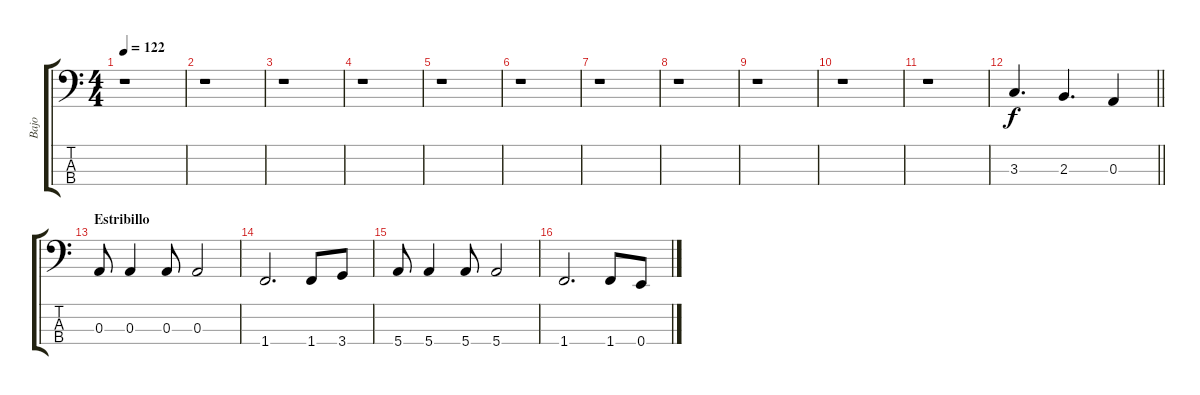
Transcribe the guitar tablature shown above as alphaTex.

\track ("Bajo" "Bajo") {instrument electricbasspick}
\staff {score tabs}
\tuning (G2 D2 A1 E1) {hide}
\ts (4 4)
\tempo 122
\clef f4
\ks c
r.1{dy f} |
r.1 |
r.1 |
r.1 |
r.1 |
r.1 |
r.1 |
r.1 |
r.1 |
r.1 |
r.1 |
\barLineRight lightlight
3.3.4{d} 2.3.4{d} 0.3.4 |
\section ("" "Estribillo")
0.3.8 0.3.4 0.3.8 0.3.2 |
1.4.2{d} 1.4.8 3.4.8 |
5.4.8 5.4.4 5.4.8 5.4.2 |
1.4.2{d} 1.4.8 0.4.8
